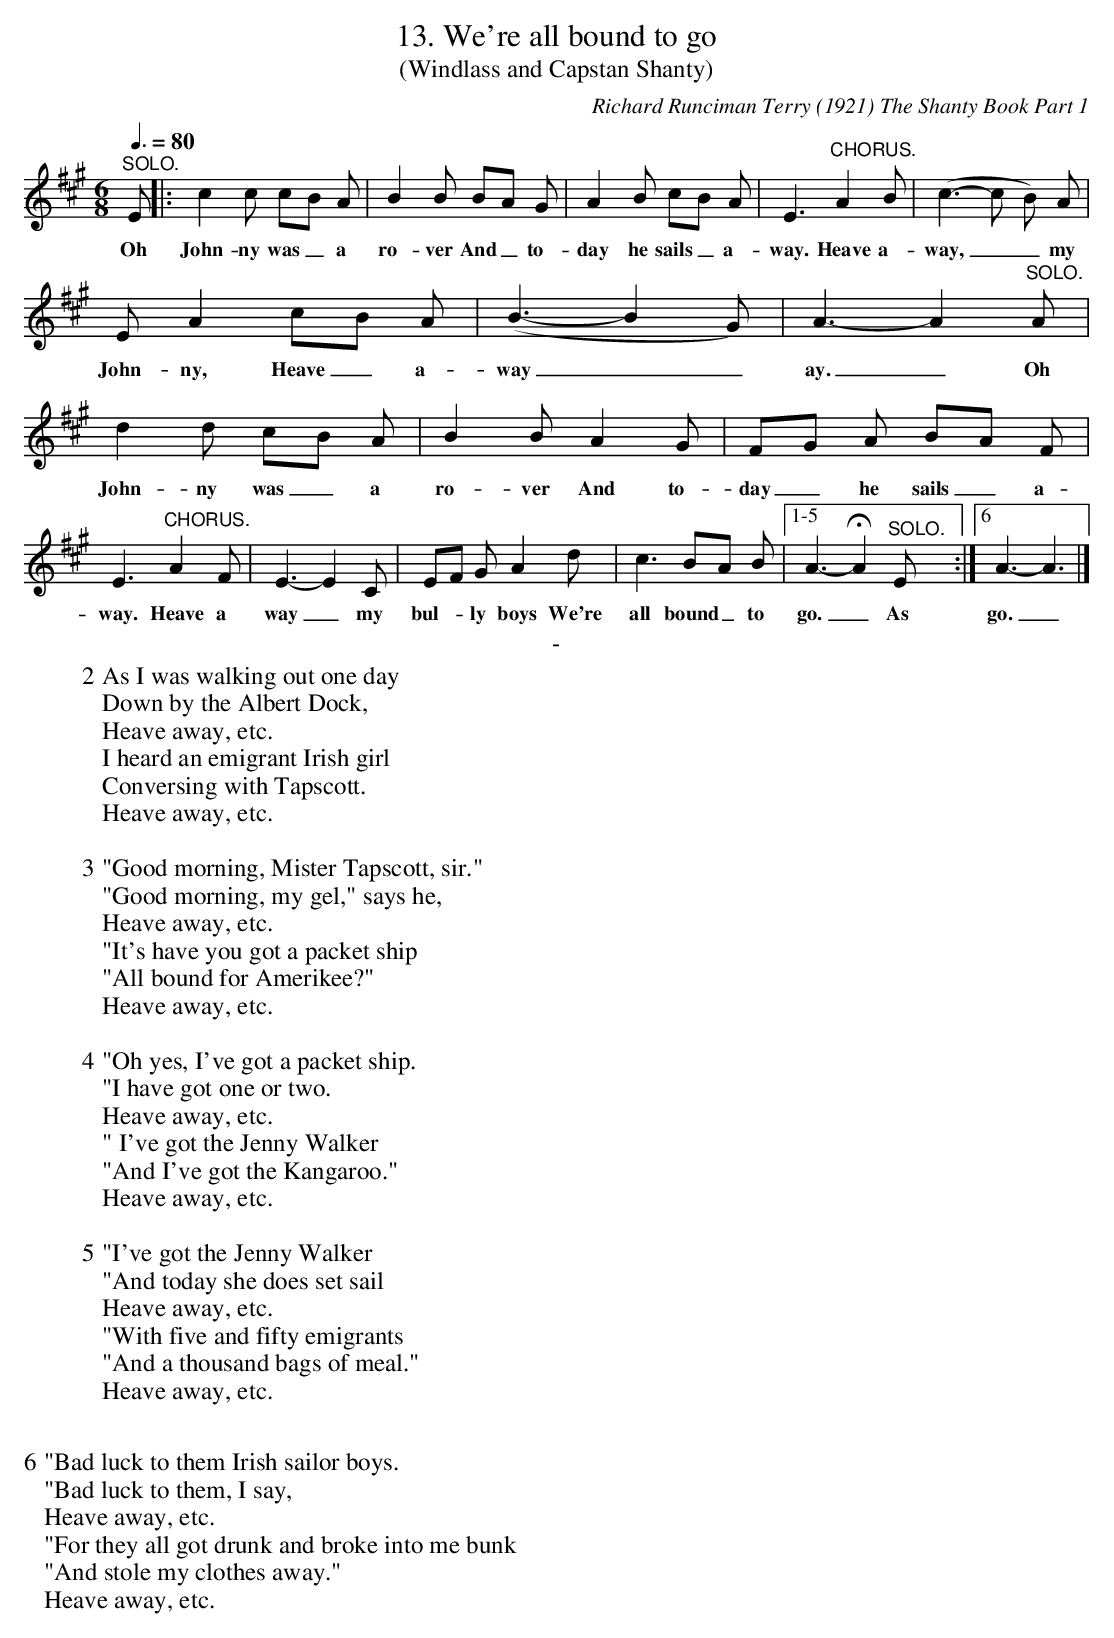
X:1
T:13. We're all bound to go
T:(Windlass and Capstan Shanty)
C:Richard Runciman Terry (1921) The Shanty Book Part 1
L:1/8
Q:3/8=80
M:6/8
K:A
"^SOLO." E |: c2 c cB A | B2 B BA G | A2 B cB A | E3"^CHORUS." A2 B | (c3-c B) A |$
w: Oh | John-ny was_ a | ro- ver And_ to- | day he sails_ a- | way. Heave a- | way, __ my |
E A2 cB A | (B3-B2 G) | A3-A2 "^SOLO." A | d2 d cB A | B2 B A2 G | FG A BA F |$
w: John-ny, Heave_ a- | way__ | ay._ Oh | John- ny was_ a | ro- ver And to- | day_ he sails_ a- |
E3"^CHORUS." A2 F | E3-E2 C | EF G A2 d | c3 BA B |1-5 A3- !fermata!A2"^SOLO." E :|6 A3- A3 |]
w: way. Heave a | way_ my | bul-* ly boys We're | all bound_ to| go._ As | go._|
T: -
W: 2 As I was walking out one day
W: Down by the Albert Dock,
W: Heave away, etc.
W: I heard an emigrant Irish girl
W: Conversing with Tapscott.
W: Heave away, etc.
W:
W: 3 "Good morning, Mister Tapscott, sir."
W: "Good morning, my gel," says he,
W: Heave away, etc.
W: "It's have you got a packet ship
W: "All bound for Amerikee?"
W: Heave away, etc.
W:
W: 4 "Oh yes, I've got a packet ship.
W:"I have got one or two.
W: Heave away, etc.
W: " I've got the Jenny Walker
W: "And I've got the Kangaroo."
W: Heave away, etc.
W:
W: 5 "I've got the Jenny Walker
W: "And today she does set sail
W: Heave away, etc.
W: "With five and fifty emigrants
W: "And a thousand bags of meal."
W: Heave away, etc.
W:
W: 6 "Bad luck to them Irish sailor boys.
W: "Bad luck to them, I say,
W: Heave away, etc.
W: "For they all got drunk and broke into me bunk
W: "And stole my clothes away."
W: Heave away, etc.
